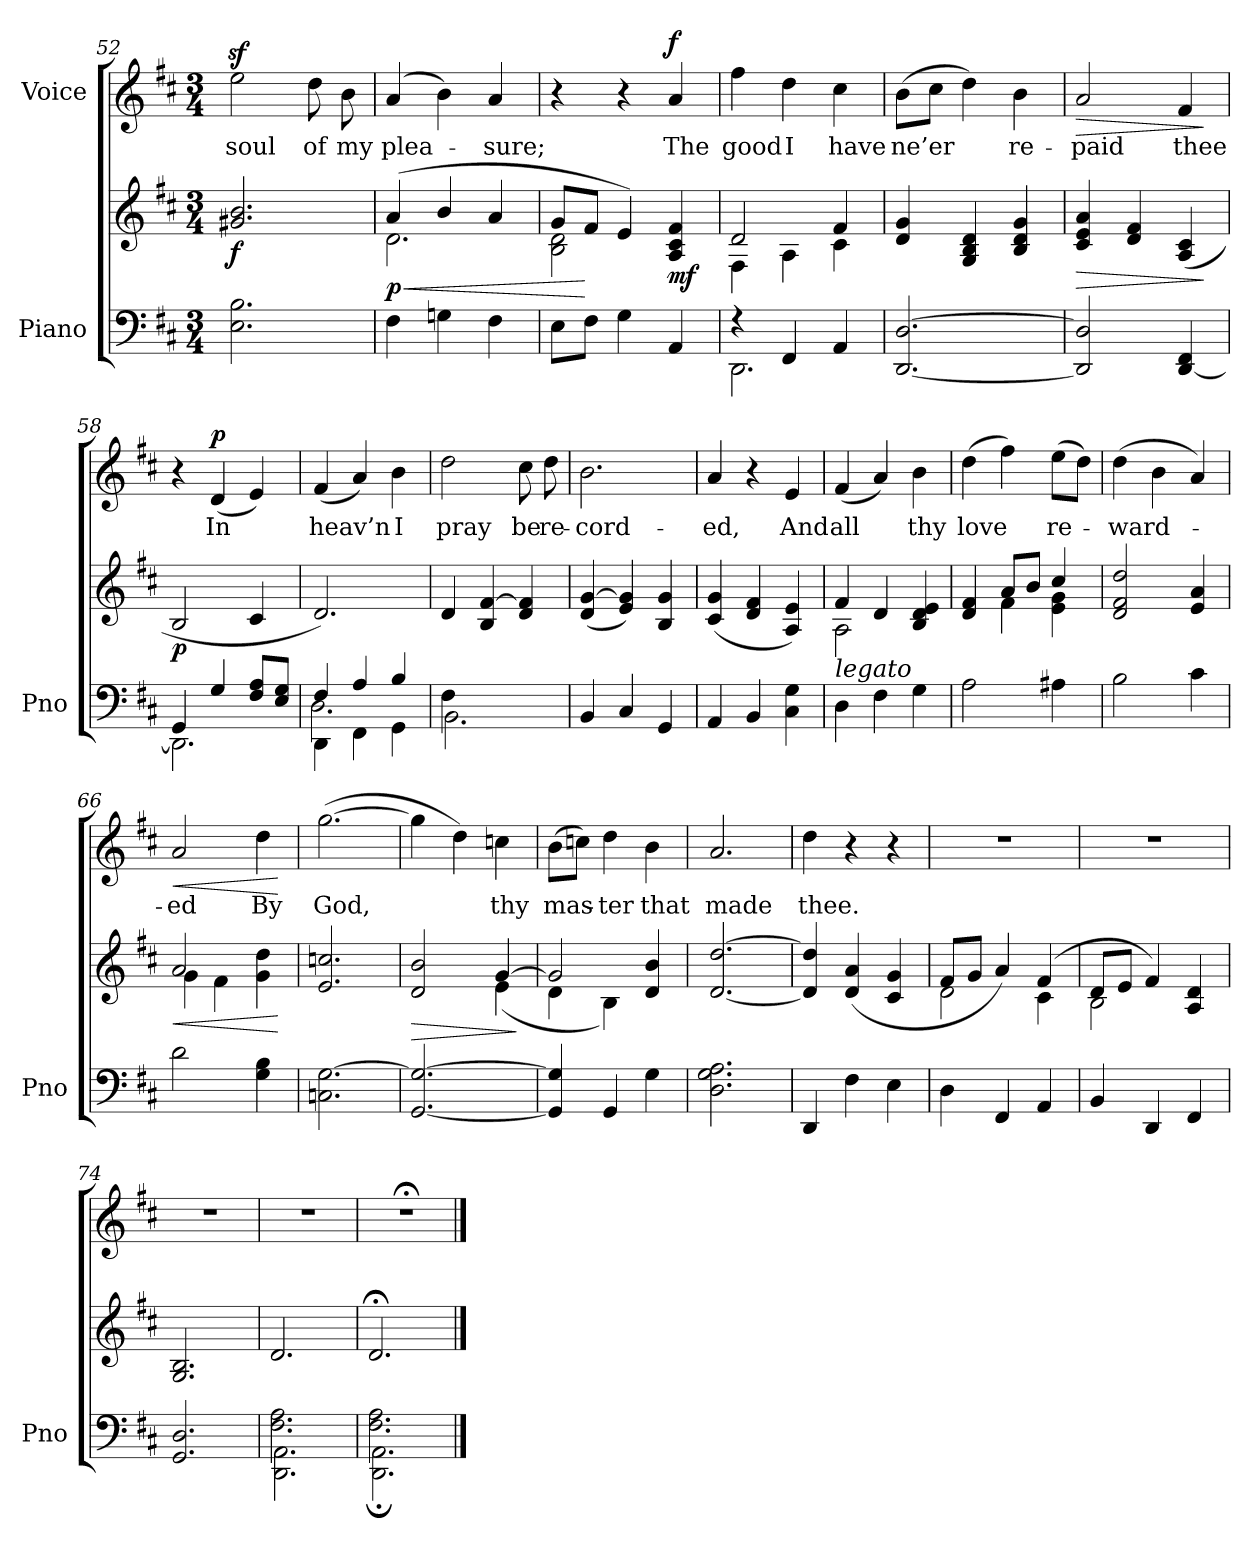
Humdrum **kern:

**kern	**kern	**dynam	**kern	**text	**dynam
*part2	*part2	*part2	*part1	*part1	*part1
*staff3	*staff2	*staff2/3	*staff1	*staff1	*staff1
*I"Piano	*	*	*I"Voice	*	*
*I'Pno	*	*	*	*	*
*clefF4	*clefG2	*	*clefG2	*	*
*k[f#c#]	*k[f#c#]	*	*k[f#c#]	*	*
*M3/4	*M3/4	*	*M3/4	*	*
=52	=52	=52	=52	=52	=52
!	!	!LO:DY:b	!	!	!
2.E\ 2.B\	2.g#X/ 2.b/	f	2eez>\	soul	.
.	.	.	8dd\	of	.
.	.	.	8b\	my	.
=53	=53	=53	=53	=53	=53
!	!	!LO:HP:b	!	!	!
*	*^	*	*	*	*
!	!	!	!LO:DY:n=1:b	!	!	!
4F#\	(4a/	2.d\	< p	(4a/	plea-	.
4Gn\	4b/	.	.	4b\)	.	.
4F#\	4a/	.	.	4a/	-sure;	.
=54	=54	=54	=54	=54	=54	=54
8E\L	8g/L	2B\ 2d\	.	4r	.	.
8F#\J	8f#/J	.	[	.	.	.
4G\	4e/)	.	.	4r	.	.
!	!	!	!LO:DY:b	!	!	!LO:DY:a
4AA/	4A/ 4c#/ 4f#/	4ryy	mf	4a/	The	f
=55	=55	=55	=55	=55	=55	=55
*^	*	*	*	*	*	*
4r	2.DD\	2d/	4F#\	.	4ff#\	good	.
4FF#/	.	.	4A\	.	4dd\	I	.
4AA/	.	4f#/	4c#\	.	4cc#\	have	.
*v	*v	*	*	*	*	*	*
*	*v	*v	*	*	*	*
=56	=56	=56	=56	=56	=56
[2.DD/ [2.D/	4d/ 4g/	.	(8b\L	ne’er	.
.	.	.	8cc#\J	.	.
.	4G/ 4B/ 4d/	.	4dd\)	.	.
.	4B/ 4d/ 4g/	.	4b\	re-	.
=57	=57	=57	=57	=57	=57
!	!	!LO:HP:b	!	!	!LO:HP:b
2DD/] 2D/]	4c#/ 4e/ 4a/	>	2a/	-paid	>
.	4d/ 4f#/	.	.	.	.
[<4DD/ 4FF#/	(4A/ 4c#/	.	4f#/	thee	.
.	.	]	.	.	]
=58	=58	=58	=58	=58	=58
*^	*	*	*	*	*
!	!	!	!LO:DY:b	!	!	!
4GG/	2.DD\]	2B/	p	4r	.	.
!	!	!	!	!	!	!LO:DY:a
4G/	.	.	.	(4d/	In	p
8F#/ 8A/L	.	4c#/	.	4e/)	.	.
8E/ 8G/J	.	.	.	.	.	.
=59	=59	=59	=59	=59	=59	=59
*	*^	*	*	*	*	*
4F#/	4DD\	2.D\	2.d/)	.	(4f#/	heav’n	.
4A/	4FF#\	.	.	.	4a/)	.	.
4B/	4GG\	.	.	.	4b\	I	.
=60	=60	=60	=60	=60	=60	=60	=60
4F#\	2.ryy	2.BB\	4d/	.	2dd\	pray	.
2ryy	.	.	4B/ [4f#/	.	.	.	.
.	.	.	4d/ 4f#/]	.	8cc#\	be	.
.	.	.	.	.	8dd\	re-	.
*v	*v	*v	*	*	*	*	*
=61	=61	=61	=61	=61	=61
4BB/	(<4d/ [>4g/	.	2.b\	-cord-	.
4C#/	4e/ 4g/])	.	.	.	.
4GG/	4B/ 4g/	.	.	.	.
=62	=62	=62	=62	=62	=62
4AA/	(4c#/ 4g/	.	4a/	-ed,	.
4BB/	4d/ 4f#/	.	4r	.	.
4C#\ 4G\	4A/ 4e/)	.	4e/	And	.
=63	=63	=63	=63	=63	=63
*	*^	*	*	*	*
!LO:TX:i:t=legato	!	!	!	!	!	!
4D\	4f#/	2A\	.	(4f#/	all	.
4F#\	4d/	.	.	4a/)	.	.
4G\	4B/ 4d/ 4e/	4ryy	.	4b\	thy	.
=64	=64	=64	=64	=64	=64	=64
2A\	4d/ 4f#/	4ryy	.	(4dd\	love	.
.	8a/L	4f#\	.	4ff#\)	.	.
.	8b/J	.	.	.	.	.
4A#X\	4cc#/	4e\ 4g\	.	(8ee\L	re-	.
.	.	.	.	8dd\J)	.	.
*	*v	*v	*	*	*	*
=65	=65	=65	=65	=65	=65
2B\	2d/ 2f#/ 2dd/	.	(4dd\	-ward-	.
.	.	.	4b\	.	.
4c#\	4e/ 4a/	.	4a/)	.	.
=66	=66	=66	=66	=66	=66
!	!	!LO:HP:b	!	!	!LO:HP:b
*	*^	*	*	*	*
2d\	2a/	4g\	<	2a/	-ed	<
.	.	4f#\	.	.	.	.
4G\ 4B\	4g\ 4dd\	4ryy	.	4dd\	By	.
*	*v	*v	*	*	*	*
.	.	[	.	.	[
=67	=67	=67	=67	=67	=67
2.Cn\ [2.G\	2.e/ 2.ccn/	.	([2.gg\	God,	.
=68	=68	=68	=68	=68	=68
!	!	!LO:HP:b	!	!	!
*	*^	*	*	*	*
[2.GG/ 2.G/_	2d/ 2b/	2ryy	>	4gg\]	.	.
.	.	.	.	4dd\)	.	.
.	[4g/	(4e\	.	4ccn\	thy	.
*	*v	*v	*	*	*	*
.	.	]	.	.	.
=69	=69	=69	=69	=69	=69
*	*^	*	*	*	*
4GG/] 4G/]	2g/]	4d\	.	(8b\L	mas-	.
.	.	.	.	8ccn\J)	.	.
4GG/	.	4B\)	.	4dd\	-ter	.
4G\	4d/ 4b/	4ryy	.	4b\	that	.
*	*v	*v	*	*	*	*
=70	=70	=70	=70	=70	=70
2.D\ 2.G\ 2.A\	[2.d/ [2.dd/	.	2.a/	made	.
=71	=71	=71	=71	=71	=71
4DD/	4d/] 4dd/]	.	4dd\	thee.	.
4F#\	(>4d/ 4a/	.	4r	.	.
4E\	4c#/ 4g/	.	4r	.	.
=72	=72	=72	=72	=72	=72
*	*^	*	*	*	*
4D\	8f#/L	2d\	.	2.r	.	.
.	8g/J	.	.	.	.	.
4FF#/	4a/)	.	.	.	.	.
4AA/	(4f#/	4c#\	.	.	.	.
=73	=73	=73	=73	=73	=73	=73
4BB/	8d/L	2B\	.	2.r	.	.
.	8e/J	.	.	.	.	.
4DD/	4f#/)	.	.	.	.	.
4FF#/	4A/ 4d/	4ryy	.	.	.	.
*	*v	*v	*	*	*	*
=74	=74	=74	=74	=74	=74
2.GG/ 2.D/	2.G/ 2.B/	.	2.r	.	.
=75	=75	=75	=75	=75	=75
*^	*	*	*	*	*
2.F#\ 2.A\	2.DD\ 2.AA\	2.d/	.	2.r	.	.
=76	=76	=76	=76	=76	=76	=76
2.F#\ 2.A\	2.DD\; 2.AA\;	2.d;</	.	2.r;<	.	.
*v	*v	*	*	*	*	*
==	==	==	==	==	==
*-	*-	*-	*-	*-	*-
